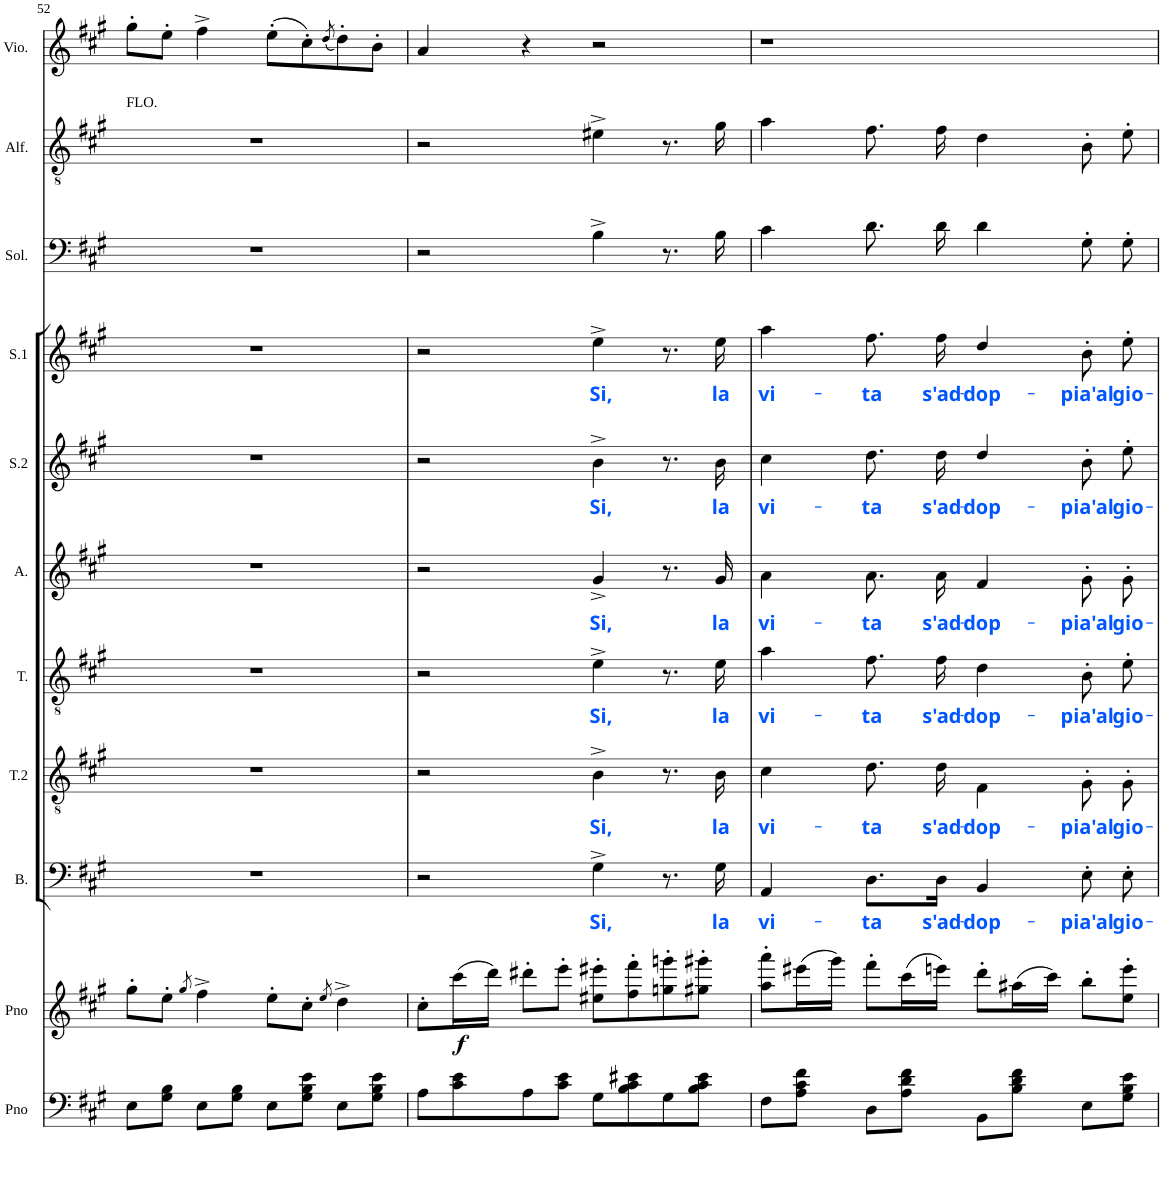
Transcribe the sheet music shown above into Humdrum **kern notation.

**kern	**kern	**dynam	**kern	**text	**kern	**text	**kern	**text	**kern	**text	**kern	**text	**kern	**text	**kern	**kern	**kern
*part11	*part10	*part10	*part9	*part9	*part8	*part8	*part7	*part7	*part6	*part6	*part5	*part5	*part4	*part4	*part3	*part2	*part1
*staff11	*staff10	*staff10	*staff9	*staff9	*staff8	*staff8	*staff7	*staff7	*staff6	*staff6	*staff5	*staff5	*staff4	*staff4	*staff3	*staff2	*staff1
*I"Piano	*I"Piano	*	*I"Bass	*	*I"T.2	*	*I"T.1	*	*I"Alto	*	*I"S.2	*	*I"S.1	*	*I"Soliste	*I"Alfredo	*I"Violetta
*I'Pno	*I'Pno	*	*I'B.	*	*I'T.2	*	*I'T.	*	*I'A.	*	*I'S.2	*	*I'S.1	*	*I'Sol.	*I'Alf.	*I'Vio.
!!LO:PB:g=z
*clefF4	*clefG2	*	*clefF4	*	*clefGv2	*	*clefGv2	*	*clefG2	*	*clefG2	*	*clefG2	*	*clefF4	*clefGv2	*clefG2
*k[f#c#g#]	*k[f#c#g#]	*	*k[f#c#g#]	*	*k[f#c#g#]	*	*k[f#c#g#]	*	*k[f#c#g#]	*	*k[f#c#g#]	*	*k[f#c#g#]	*	*k[f#c#g#]	*k[f#c#g#]	*k[f#c#g#]
*A:	*A:	*	*A:	*	*A:	*	*A:	*	*A:	*	*A:	*	*A:	*	*A:	*A:	*A:
*M4/4	*M4/4	*	*M4/4	*	*M4/4	*	*M4/4	*	*M4/4	*	*M4/4	*	*M4/4	*	*M4/4	*M4/4	*M4/4
*met(c)	*met(c)	*	*met(c)	*	*met(c)	*	*met(c)	*	*met(c)	*	*met(c)	*	*met(c)	*	*met(c)	*met(c)	*met(c)
=52	=52	=52	=52	=52	=52	=52	=52	=52	=52	=52	=52	=52	=52	=52	=52	=52	=52
!	!	!	!	!	!	!	!	!	!	!	!	!	!	!	!	!LO:TX:a:t=FLO.	!
8E\L	8gg#'\L	.	1r	.	1r	.	1r	.	1r	.	1r	.	1r	.	1r	1r	8gg#'\L
8G#\ 8B\J	8ee'\J	.	.	.	.	.	.	.	.	.	.	.	.	.	.	.	8ee'\J
.	8qgg#/	.	.	.	.	.	.	.	.	.	.	.	.	.	.	.	.
8E\L	4ff#^\	.	.	.	.	.	.	.	.	.	.	.	.	.	.	.	4ff#^\
8G#\ 8B\J	.	.	.	.	.	.	.	.	.	.	.	.	.	.	.	.	.
8E\L	8ee'\L	.	.	.	.	.	.	.	.	.	.	.	.	.	.	.	(8ee'\L
8G#\ 8B\ 8e\J	8cc#'\J	.	.	.	.	.	.	.	.	.	.	.	.	.	.	.	8cc#'\)
.	8qee/	.	.	.	.	.	.	.	.	.	.	.	.	.	.	.	(8qdd/
8E\L	4dd^\	.	.	.	.	.	.	.	.	.	.	.	.	.	.	.	8dd'\)
8G#\ 8B\ 8e\J	.	.	.	.	.	.	.	.	.	.	.	.	.	.	.	.	8b'\J
=53	=53	=53	=53	=53	=53	=53	=53	=53	=53	=53	=53	=53	=53	=53	=53	=53	=53
8A\L	8cc#'\L	.	2r	.	2r	.	2r	.	2r	.	2r	.	2r	.	2r	2r	4a/
!	!	!LO:DY:b	!	!	!	!	!	!	!	!	!	!	!	!	!	!	!
8c#\ 8e\	(16ccc#\L	f	.	.	.	.	.	.	.	.	.	.	.	.	.	.	.
.	16ddd\JJ)	.	.	.	.	.	.	.	.	.	.	.	.	.	.	.	.
8A\	8ddd#X'\L	.	.	.	.	.	.	.	.	.	.	.	.	.	.	.	4r
8c#\ 8e\J	8eee'\J	.	.	.	.	.	.	.	.	.	.	.	.	.	.	.	.
!	!	!	!	!LO:LY:b:color=#0055FF	!	!LO:LY:b:color=#0055FF	!	!LO:LY:b:color=#0055FF	!	!LO:LY:b:color=#0055FF	!	!LO:LY:b:color=#0055FF	!	!LO:LY:b:color=#0055FF	!	!	!
8G#\L	8ee#X\' 8eee#X\'L	.	4G#^\	Si,	4B^\	Si,	4e^\	Si,	4g#^/	Si,	4b^\	Si,	4ee^\	Si,	4B^\	4e#X^\	2r
8B\ 8c#\ 8e#X\	8ff#\' 8fff#\'	.	.	.	.	.	.	.	.	.	.	.	.	.	.	.	.
8G#\	8ggn\' 8gggn\'	.	8.r	.	8.r	.	8.r	.	8.r	.	8.r	.	8.r	.	8.r	8.r	.
8B\ 8c#\ 8e#\J	8gg#X\' 8ggg#X\'J	.	.	.	.	.	.	.	.	.	.	.	.	.	.	.	.
!	!	!	!	!LO:LY:b:color=#0055FF	!	!LO:LY:b:color=#0055FF	!	!LO:LY:b:color=#0055FF	!	!LO:LY:b:color=#0055FF	!	!LO:LY:b:color=#0055FF	!	!LO:LY:b:color=#0055FF	!	!	!
.	.	.	16G#\	la	16B\	la	16e\	la	16g#/	la	16b\	la	16ee\	la	16B\	16g#\	.
=54	=54	=54	=54	=54	=54	=54	=54	=54	=54	=54	=54	=54	=54	=54	=54	=54	=54
!	!	!	!	!LO:LY:b:color=#0055FF	!	!LO:LY:b:color=#0055FF	!	!LO:LY:b:color=#0055FF	!	!LO:LY:b:color=#0055FF	!	!LO:LY:b:color=#0055FF	!	!LO:LY:b:color=#0055FF	!	!	!
8F#\L	8aa\' 8aaa\'L	.	4AA/	vi-	4c#\	vi-	4a\	vi-	4a\	vi-	4cc#\	vi-	4aa\	vi-	4c#\	4a\	1r
8A\ 8c#\ 8f#\J	(16eee#X\L	.	.	.	.	.	.	.	.	.	.	.	.	.	.	.	.
.	16ggg#\JJ)	.	.	.	.	.	.	.	.	.	.	.	.	.	.	.	.
!	!	!	!	!LO:LY:b:color=#0055FF	!	!LO:LY:b:color=#0055FF	!	!LO:LY:b:color=#0055FF	!	!LO:LY:b:color=#0055FF	!	!LO:LY:b:color=#0055FF	!	!LO:LY:b:color=#0055FF	!	!	!
8D\L	8fff#'\L	.	8.D\L	-ta	8.d\L	-ta	8.f#\L	-ta	8.a\L	-ta	8.dd\L	-ta	8.ff#\L	-ta	8.d\L	8.f#\L	.
8A\ 8d\ 8f#\J	(16ccc#\L	.	.	.	.	.	.	.	.	.	.	.	.	.	.	.	.
!	!	!	!	!LO:LY:b:color=#0055FF	!	!LO:LY:b:color=#0055FF	!	!LO:LY:b:color=#0055FF	!	!LO:LY:b:color=#0055FF	!	!LO:LY:b:color=#0055FF	!	!LO:LY:b:color=#0055FF	!	!	!
.	16eeen\JJ)	.	16D\Jk	s'ad-	16d\Jk	s'ad-	16f#\Jk	s'ad-	16a\Jk	s'ad-	16dd\Jk	s'ad-	16ff#\Jk	s'ad-	16d\Jk	16f#\Jk	.
!	!	!	!	!LO:LY:b:color=#0055FF	!	!LO:LY:b:color=#0055FF	!	!LO:LY:b:color=#0055FF	!	!LO:LY:b:color=#0055FF	!	!LO:LY:b:color=#0055FF	!	!LO:LY:b:color=#0055FF	!	!	!
8BB\L	8ddd'\L	.	4BB/	-dop-	4F#\	-dop-	4d\	-dop-	4f#/	-dop-	4dd/	-dop-	4dd/	-dop-	4d\	4d\	.
8B\ 8d\ 8f#\J	(16aa#X\L	.	.	.	.	.	.	.	.	.	.	.	.	.	.	.	.
.	16ccc#\JJ)	.	.	.	.	.	.	.	.	.	.	.	.	.	.	.	.
!	!	!	!	!LO:LY:b:color=#0055FF	!	!LO:LY:b:color=#0055FF	!	!LO:LY:b:color=#0055FF	!	!LO:LY:b:color=#0055FF	!	!LO:LY:b:color=#0055FF	!	!LO:LY:b:color=#0055FF	!	!	!
8E\L	8bb'\L	.	8E'\	-pia'al	8G#'\L	-pia'al	8B'\L	-pia'al	8g#'\L	-pia'al	8b'\L	-pia'al	8b'\L	-pia'al	8G#'\L	8B'\L	.
!	!	!	!	!LO:LY:b:color=#0055FF	!	!LO:LY:b:color=#0055FF	!	!LO:LY:b:color=#0055FF	!	!LO:LY:b:color=#0055FF	!	!LO:LY:b:color=#0055FF	!	!LO:LY:b:color=#0055FF	!	!	!
8G#\ 8B\ 8e\J	8ee\' 8eee\'J	.	8E'\	gio-	8G#'\J	gio-	8e'\J	gio-	8g#'\J	gio-	8ee'\J	gio-	8ee'\J	gio-	8G#'\J	8e'\J	.
=	=	=	=	=	=	=	=	=	=	=	=	=	=	=	=	=	=
*-	*-	*-	*-	*-	*-	*-	*-	*-	*-	*-	*-	*-	*-	*-	*-	*-	*-
